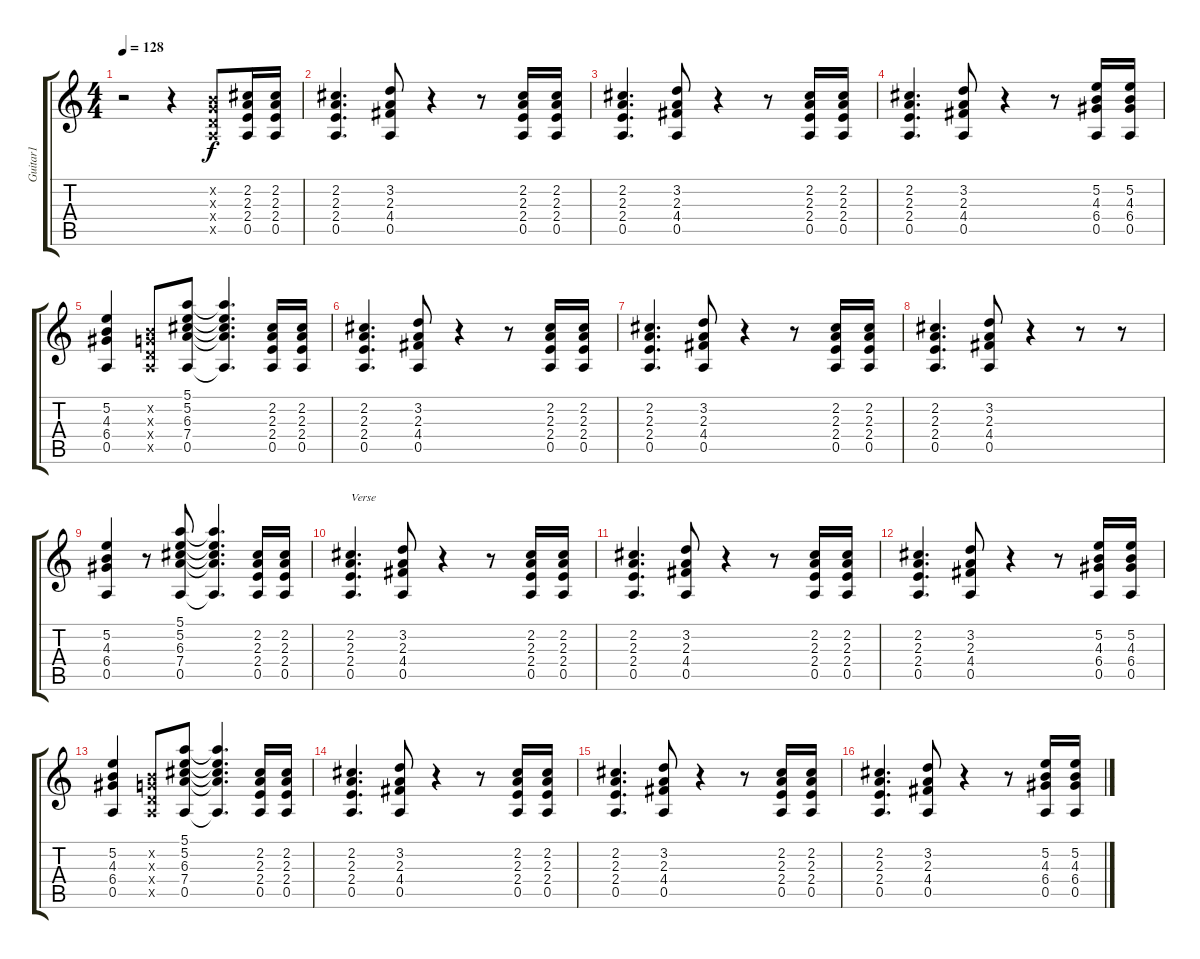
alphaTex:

\track ("Guitar1" "Guitar1") {instrument overdrivenguitar}
\staff {score tabs}
\tuning (E4 B3 G3 D3 A2 E2) {hide}
\ts (4 4)
\tempo 128
\clef g2
\ks c
r.2{dy f instrument overdrivenguitar} r.4 (0.2{x} 0.3{x} 0.4{x} 0.5{x}).8 (2.2 2.3 2.4 0.5).16 (2.2 2.3 2.4 0.5).16 |
(2.2 2.3 2.4 0.5).4{d} (3.2 2.3 4.4 0.5).8 r.4 r.8 (2.2 2.3 2.4 0.5).16 (2.2 2.3 2.4 0.5).16 |
(2.2 2.3 2.4 0.5).4{d} (3.2 2.3 4.4 0.5).8 r.4 r.8 (2.2 2.3 2.4 0.5).16 (2.2 2.3 2.4 0.5).16 |
(2.2 2.3 2.4 0.5).4{d} (3.2 2.3 4.4 0.5).8 r.4 r.8 (5.2 4.3 6.4 0.5).16 (5.2 4.3 6.4 0.5).16 |
(5.2 4.3 6.4 0.5).4 (0.2{x} 0.3{x} 0.4{x} 0.5{x}).8 (5.1 5.2 6.3 7.4 0.5).8 (5.1{t} 5.2{t} 6.3{t} 7.4{t} 0.5{t}).4{d} (2.2 2.3 2.4 0.5).16 (2.2 2.3 2.4 0.5).16 |
(2.2 2.3 2.4 0.5).4{d} (3.2 2.3 4.4 0.5).8 r.4 r.8 (2.2 2.3 2.4 0.5).16 (2.2 2.3 2.4 0.5).16 |
(2.2 2.3 2.4 0.5).4{d} (3.2 2.3 4.4 0.5).8 r.4 r.8 (2.2 2.3 2.4 0.5).16 (2.2 2.3 2.4 0.5).16 |
(2.2 2.3 2.4 0.5).4{d} (3.2 2.3 4.4 0.5).8 r.4 r.8 r.8 |
(5.2 4.3 6.4 0.5).4 r.8 (5.1 5.2 6.3 7.4 0.5).8 (5.1{t} 5.2{t} 6.3{t} 7.4{t} 0.5{t}).4{d} (2.2 2.3 2.4 0.5).16 (2.2 2.3 2.4 0.5).16 |
(2.2 2.3 2.4 0.5).4{d txt "Verse" volume 5} (3.2 2.3 4.4 0.5).8 r.4 r.8 (2.2 2.3 2.4 0.5).16 (2.2 2.3 2.4 0.5).16 |
(2.2 2.3 2.4 0.5).4{d} (3.2 2.3 4.4 0.5).8 r.4 r.8 (2.2 2.3 2.4 0.5).16 (2.2 2.3 2.4 0.5).16 |
(2.2 2.3 2.4 0.5).4{d} (3.2 2.3 4.4 0.5).8 r.4 r.8 (5.2 4.3 6.4 0.5).16 (5.2 4.3 6.4 0.5).16 |
(5.2 4.3 6.4 0.5).4 (0.2{x} 0.3{x} 0.4{x} 0.5{x}).8 (5.1 5.2 6.3 7.4 0.5).8 (5.1{t} 5.2{t} 6.3{t} 7.4{t} 0.5{t}).4{d} (2.2 2.3 2.4 0.5).16 (2.2 2.3 2.4 0.5).16 |
(2.2 2.3 2.4 0.5).4{d} (3.2 2.3 4.4 0.5).8 r.4 r.8 (2.2 2.3 2.4 0.5).16 (2.2 2.3 2.4 0.5).16 |
(2.2 2.3 2.4 0.5).4{d} (3.2 2.3 4.4 0.5).8 r.4 r.8 (2.2 2.3 2.4 0.5).16 (2.2 2.3 2.4 0.5).16 |
(2.2 2.3 2.4 0.5).4{d} (3.2 2.3 4.4 0.5).8 r.4 r.8 (5.2 4.3 6.4 0.5).16 (5.2 4.3 6.4 0.5).16
